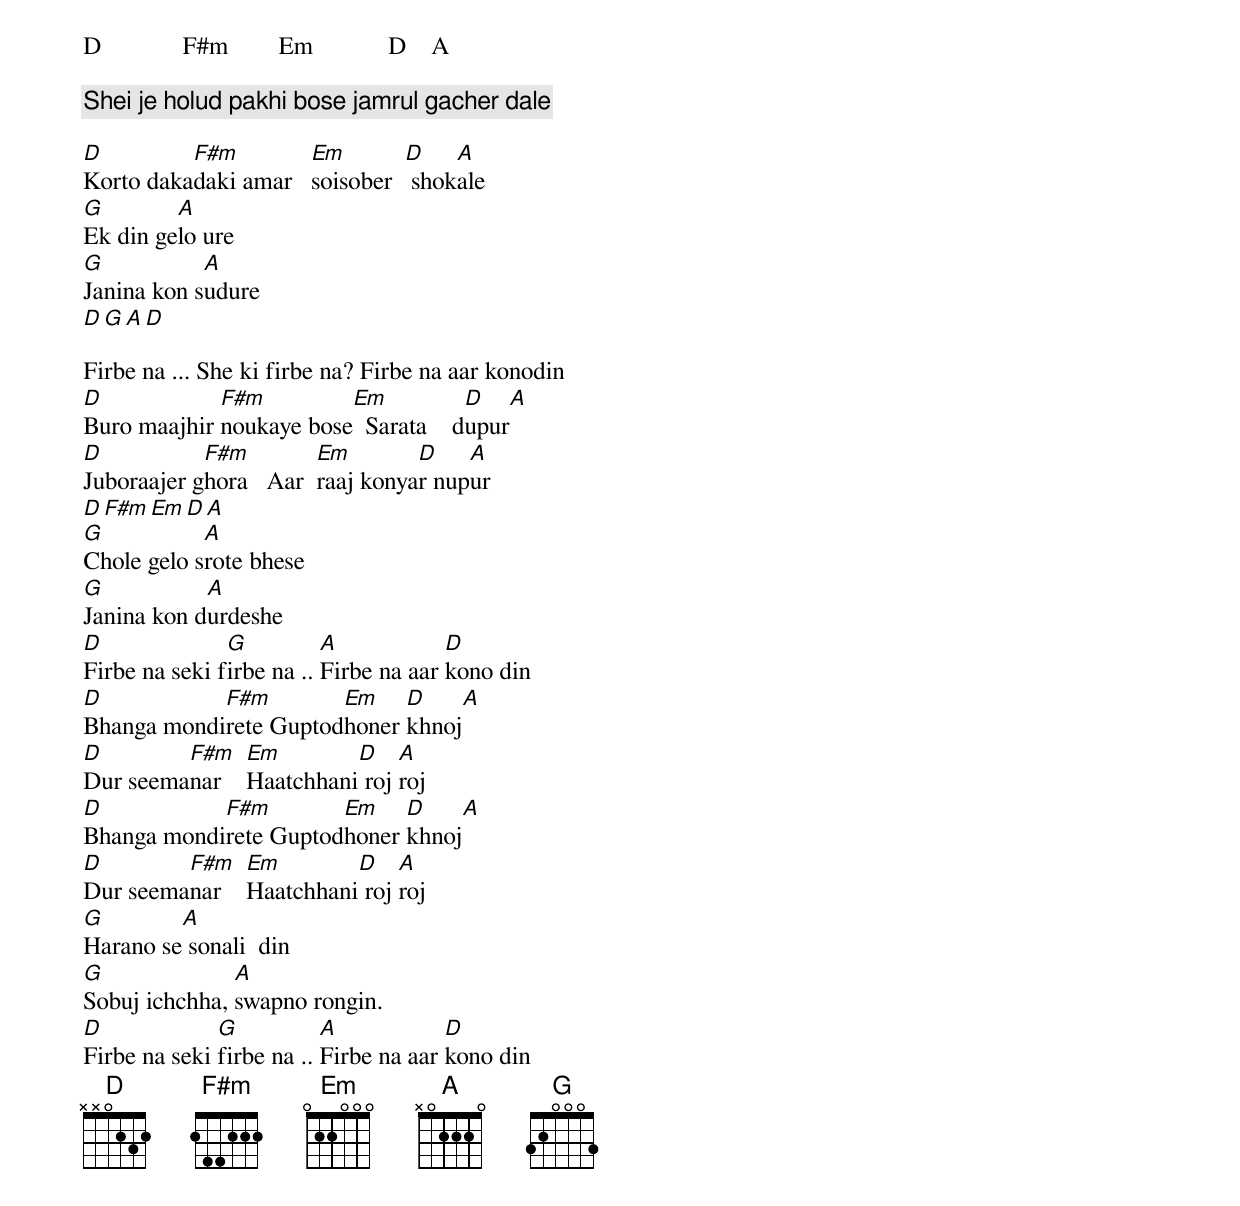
D             F#m        Em            D    A

Shei je holud pakhi bose jamrul gacher dale

D         F#m         Em        D    A
Korto dakadaki amar   soisober   shokale
G        A
Ek din gelo ure
G           A
Janina kon sudure
D                   G         A            D

Firbe na ... She ki firbe na? Firbe na aar konodin
D            F#m         Em           D    A
Buro maajhir noukaye bose  Sarata    dupur
D           F#m         Em        D    A
Juboraajer ghora   Aar  raaj konyar nupur
D            F#m         Em            D    A
G           A
Chole gelo srote bhese
G           A
Janina kon durdeshe
D              G          A            D
Firbe na seki firbe na .. Firbe na aar kono din
D           F#m        Em    D    A
Bhanga mondirete Guptodhoner khnoj
D        F#m    Em        D    A
Dur seemanar    Haatchhani roj roj
D           F#m        Em    D    A
Bhanga mondirete Guptodhoner khnoj
D        F#m    Em        D    A
Dur seemanar    Haatchhani roj roj
G        A
Harano se sonali  din
G              A
Sobuj ichchha, swapno rongin.
D             G           A            D
Firbe na seki firbe na .. Firbe na aar kono din
